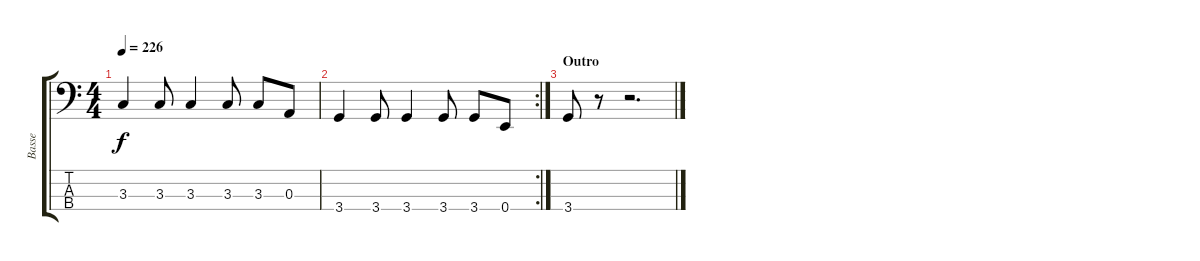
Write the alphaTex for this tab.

\track ("Basse" "Basse") {instrument acousticbass}
\staff {score tabs}
\tuning (G2 D2 A1 E1) {hide}
\ts (4 4)
\tempo 226
\clef f4
\ks c
3.3.4{dy f} 3.3.8 3.3.4 3.3.8 3.3.8 0.3.8 |
\rc 2
3.4.4 3.4.8 3.4.4 3.4.8 3.4.8 0.4.8 |
\section ("" "Outro")
3.4.8 r.8 r.2{d}
